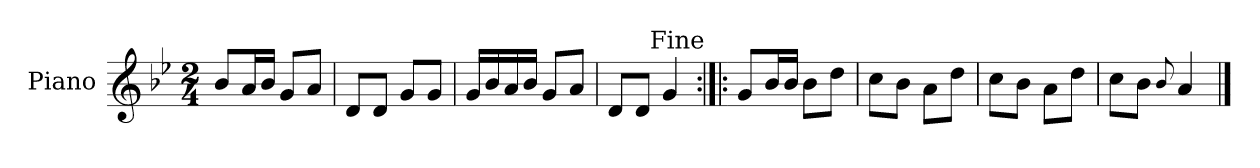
**kern
*part1
*staff1
*I"Piano
*I'Pno.
*clefG2
*k[b-e-]
*M2/4
=1
8b-/L
16a/L
16b-/JJ
8g/L
8a/J
=2
8d/L
8d/J
8g/L
8g/J
=3
16g/LL
16b-/
16a/
16b-/JJ
8g/L
8a/J
=4
8d/L
8d/J
4g/
!LO:TX:a:rj:t=Fine
=5:|!|:
8g/L
16b-/L
16b-/JJ
8b-\L
8dd\J
=6
8cc\L
8b-\J
8a\L
8dd\J
=7
8cc\L
8b-\J
8a\L
8dd\J
=8
8cc\L
8b-\J
8qqb-/
4a/
==
*-
